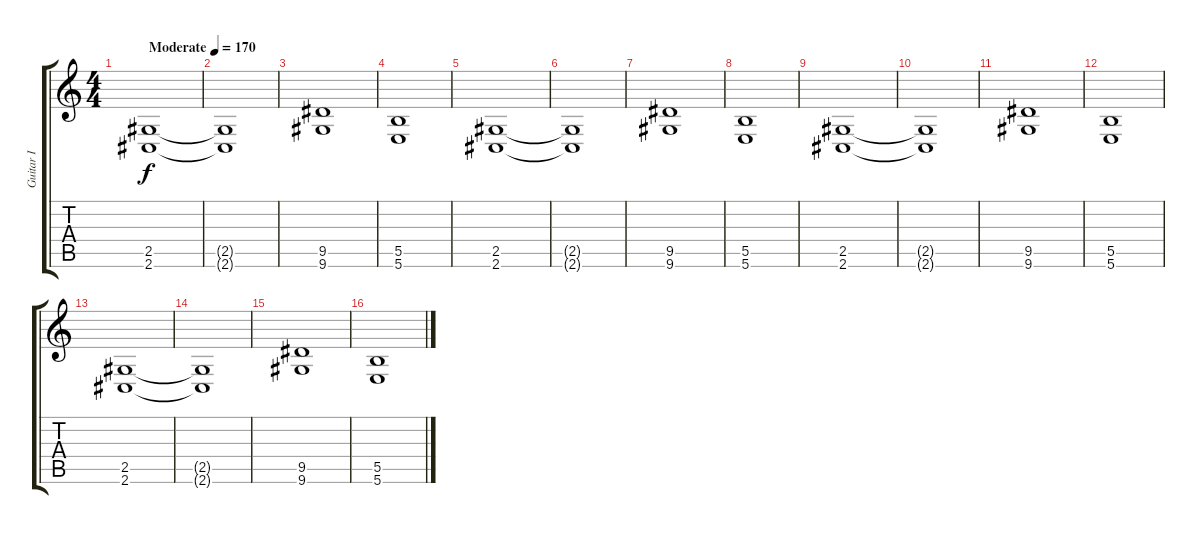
\track ("Guitar I" "Guitar I") {instrument distortionguitar}
\staff {score tabs}
\tuning (Db4 Ab4 E3 B2 Gb2 B1) {hide}
\ts (4 4)
\tempo (170 "Moderate")
\clef g2
\ks c
(2.5 2.6).1{dy f instrument distortionguitar} |
(2.5{t} 2.6{t}).1 |
(9.5 9.6).1 |
(5.5 5.6).1 |
(2.5 2.6).1 |
(2.5{t} 2.6{t}).1 |
(9.5 9.6).1 |
(5.5 5.6).1 |
(2.5 2.6).1 |
(2.5{t} 2.6{t}).1 |
(9.5 9.6).1 |
(5.5 5.6).1 |
(2.5 2.6).1 |
(2.5{t} 2.6{t}).1 |
(9.5 9.6).1 |
(5.5 5.6).1
